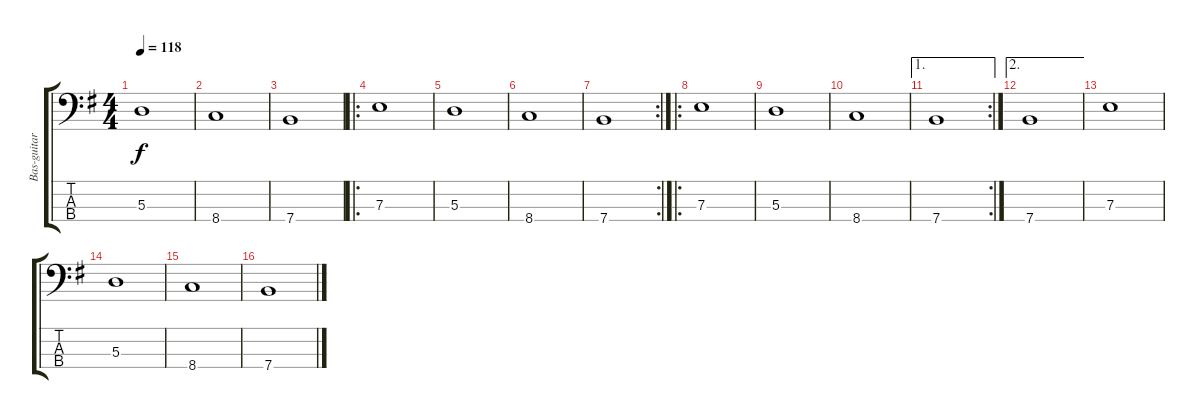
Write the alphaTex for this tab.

\track ("Bas-guitar" "Bas-guitar") {instrument electricbassfinger}
\staff {score tabs}
\tuning (G2 D2 A1 E1) {hide}
\ts (4 4)
\tempo 118
\clef f4
\ks eminor
5.3.1{dy f} |
8.4.1 |
7.4.1 |
\ro
7.3.1 |
5.3.1 |
8.4.1 |
\rc 2
7.4.1 |
\ro
7.3.1 |
5.3.1 |
8.4.1 |
\ae 1
\rc 2
7.4.1 |
\ae 2
7.4.1 |
7.3.1 |
5.3.1 |
8.4.1 |
7.4.1
